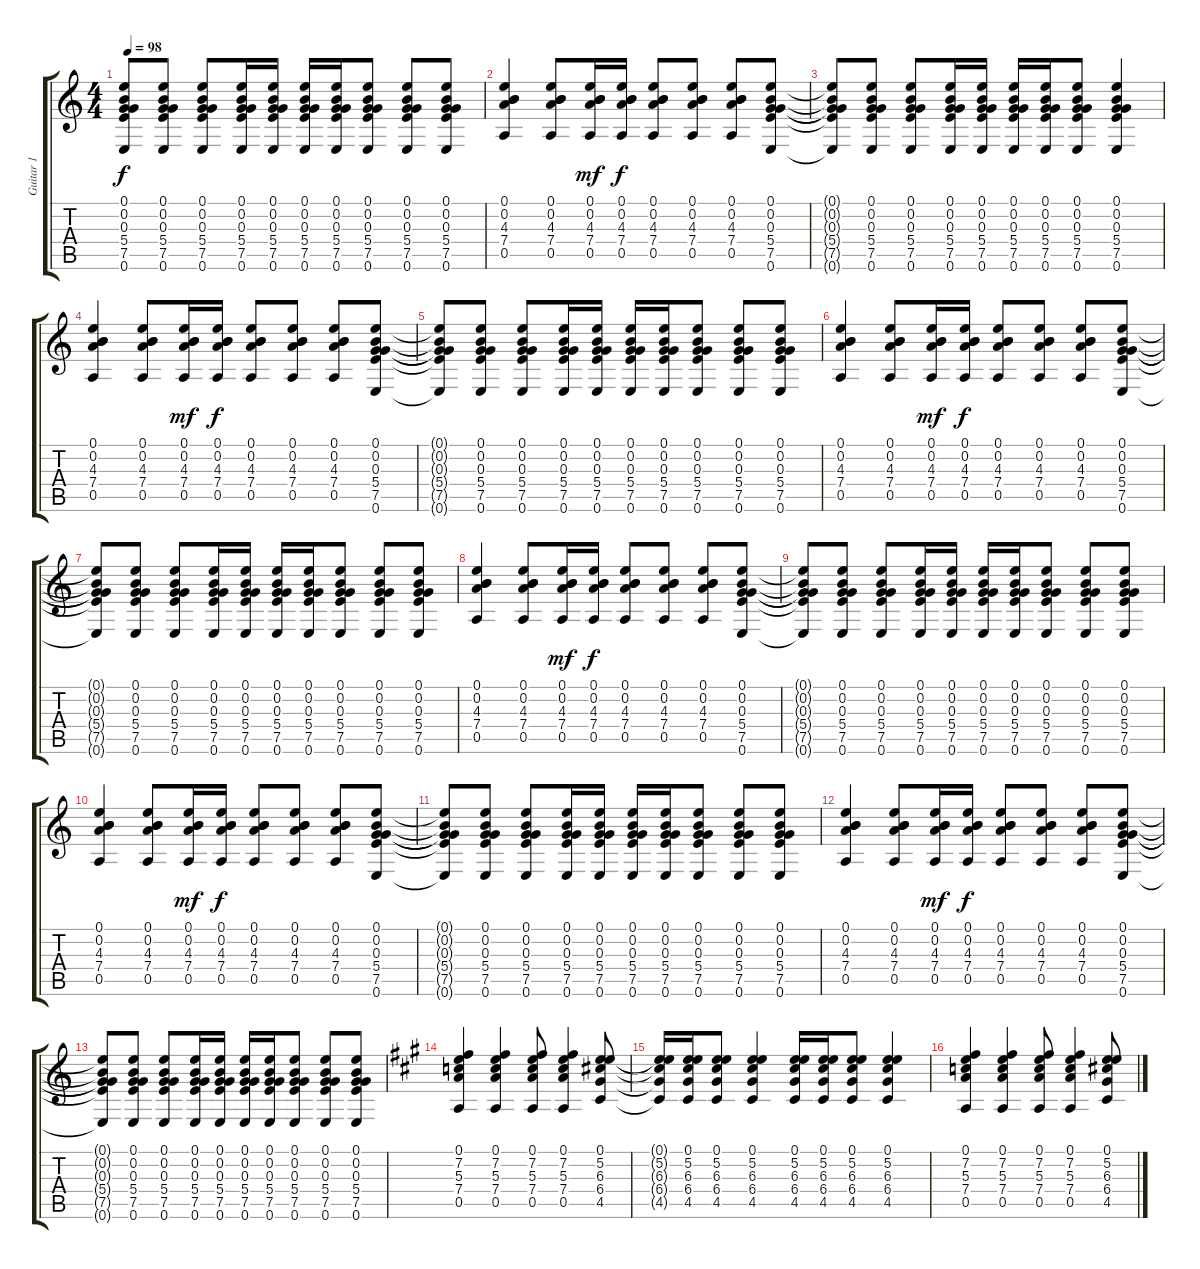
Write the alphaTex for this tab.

\track ("Guitar 1" "Guitar 1") {instrument distortionguitar}
\staff {score tabs}
\tuning (E4 B3 G3 D3 A2 E2) {hide}
\ts (4 4)
\tempo 98
\clef g2
\ks aminor
(0.1{t} 0.2{t} 0.3{t} 5.4{t} 7.5{t} 0.6{t}).8{dy f} (0.1 0.2 0.3 5.4 7.5 0.6).8 (0.1 0.2 0.3 5.4 7.5 0.6).8 (0.1 0.2 0.3 5.4 7.5 0.6).16 (0.1 0.2 0.3 5.4 7.5 0.6).16 (0.1 0.2 0.3 5.4 7.5 0.6).16 (0.1 0.2 0.3 5.4 7.5 0.6).16 (0.1 0.2 0.3 5.4 7.5 0.6).8 (0.1 0.2 0.3 5.4 7.5 0.6).8 (0.1 0.2 0.3 5.4 7.5 0.6).8 |
(0.1 0.2 4.3 7.4 0.5).4 (0.1 0.2 4.3 7.4 0.5).8 (0.1 0.2 4.3 7.4 0.5).16{dy mf} (0.1 0.2 4.3 7.4 0.5).16{dy f} (0.1 0.2 4.3 7.4 0.5).8 (0.1 0.2 4.3 7.4 0.5).8 (0.1 0.2 4.3 7.4 0.5).8 (0.1 0.2 0.3 5.4 7.5 0.6).8 |
(0.1{t} 0.2{t} 0.3{t} 5.4{t} 7.5{t} 0.6{t}).8 (0.1 0.2 0.3 5.4 7.5 0.6).8 (0.1 0.2 0.3 5.4 7.5 0.6).8 (0.1 0.2 0.3 5.4 7.5 0.6).16 (0.1 0.2 0.3 5.4 7.5 0.6).16 (0.1 0.2 0.3 5.4 7.5 0.6).16 (0.1 0.2 0.3 5.4 7.5 0.6).16 (0.1 0.2 0.3 5.4 7.5 0.6).8 (0.1 0.2 0.3 5.4 7.5 0.6).4 |
(0.1 0.2 4.3 7.4 0.5).4 (0.1 0.2 4.3 7.4 0.5).8 (0.1 0.2 4.3 7.4 0.5).16{dy mf} (0.1 0.2 4.3 7.4 0.5).16{dy f} (0.1 0.2 4.3 7.4 0.5).8 (0.1 0.2 4.3 7.4 0.5).8 (0.1 0.2 4.3 7.4 0.5).8 (0.1 0.2 0.3 5.4 7.5 0.6).8 |
(0.1{t} 0.2{t} 0.3{t} 5.4{t} 7.5{t} 0.6{t}).8 (0.1 0.2 0.3 5.4 7.5 0.6).8 (0.1 0.2 0.3 5.4 7.5 0.6).8 (0.1 0.2 0.3 5.4 7.5 0.6).16 (0.1 0.2 0.3 5.4 7.5 0.6).16 (0.1 0.2 0.3 5.4 7.5 0.6).16 (0.1 0.2 0.3 5.4 7.5 0.6).16 (0.1 0.2 0.3 5.4 7.5 0.6).8 (0.1 0.2 0.3 5.4 7.5 0.6).8 (0.1 0.2 0.3 5.4 7.5 0.6).8 |
(0.1 0.2 4.3 7.4 0.5).4{volume 14 balance 8 instrument acousticguitarsteel} (0.1 0.2 4.3 7.4 0.5).8 (0.1 0.2 4.3 7.4 0.5).16{dy mf} (0.1 0.2 4.3 7.4 0.5).16{dy f} (0.1 0.2 4.3 7.4 0.5).8 (0.1 0.2 4.3 7.4 0.5).8 (0.1 0.2 4.3 7.4 0.5).8 (0.1 0.2 0.3 5.4 7.5 0.6).8 |
(0.1{t} 0.2{t} 0.3{t} 5.4{t} 7.5{t} 0.6{t}).8 (0.1 0.2 0.3 5.4 7.5 0.6).8 (0.1 0.2 0.3 5.4 7.5 0.6).8 (0.1 0.2 0.3 5.4 7.5 0.6).16 (0.1 0.2 0.3 5.4 7.5 0.6).16 (0.1 0.2 0.3 5.4 7.5 0.6).16 (0.1 0.2 0.3 5.4 7.5 0.6).16 (0.1 0.2 0.3 5.4 7.5 0.6).8 (0.1 0.2 0.3 5.4 7.5 0.6).8 (0.1 0.2 0.3 5.4 7.5 0.6).8 |
(0.1 0.2 4.3 7.4 0.5).4{volume 14 balance 8 instrument acousticguitarsteel} (0.1 0.2 4.3 7.4 0.5).8 (0.1 0.2 4.3 7.4 0.5).16{dy mf} (0.1 0.2 4.3 7.4 0.5).16{dy f} (0.1 0.2 4.3 7.4 0.5).8 (0.1 0.2 4.3 7.4 0.5).8 (0.1 0.2 4.3 7.4 0.5).8 (0.1 0.2 0.3 5.4 7.5 0.6).8 |
(0.1{t} 0.2{t} 0.3{t} 5.4{t} 7.5{t} 0.6{t}).8 (0.1 0.2 0.3 5.4 7.5 0.6).8 (0.1 0.2 0.3 5.4 7.5 0.6).8 (0.1 0.2 0.3 5.4 7.5 0.6).16 (0.1 0.2 0.3 5.4 7.5 0.6).16 (0.1 0.2 0.3 5.4 7.5 0.6).16 (0.1 0.2 0.3 5.4 7.5 0.6).16 (0.1 0.2 0.3 5.4 7.5 0.6).8 (0.1 0.2 0.3 5.4 7.5 0.6).8 (0.1 0.2 0.3 5.4 7.5 0.6).8 |
(0.1 0.2 4.3 7.4 0.5).4{volume 14 balance 8 instrument acousticguitarsteel} (0.1 0.2 4.3 7.4 0.5).8 (0.1 0.2 4.3 7.4 0.5).16{dy mf} (0.1 0.2 4.3 7.4 0.5).16{dy f} (0.1 0.2 4.3 7.4 0.5).8 (0.1 0.2 4.3 7.4 0.5).8 (0.1 0.2 4.3 7.4 0.5).8 (0.1 0.2 0.3 5.4 7.5 0.6).8 |
(0.1{t} 0.2{t} 0.3{t} 5.4{t} 7.5{t} 0.6{t}).8 (0.1 0.2 0.3 5.4 7.5 0.6).8 (0.1 0.2 0.3 5.4 7.5 0.6).8 (0.1 0.2 0.3 5.4 7.5 0.6).16 (0.1 0.2 0.3 5.4 7.5 0.6).16 (0.1 0.2 0.3 5.4 7.5 0.6).16 (0.1 0.2 0.3 5.4 7.5 0.6).16 (0.1 0.2 0.3 5.4 7.5 0.6).8 (0.1 0.2 0.3 5.4 7.5 0.6).8 (0.1 0.2 0.3 5.4 7.5 0.6).8 |
(0.1 0.2 4.3 7.4 0.5).4{volume 14 balance 8 instrument acousticguitarsteel} (0.1 0.2 4.3 7.4 0.5).8 (0.1 0.2 4.3 7.4 0.5).16{dy mf} (0.1 0.2 4.3 7.4 0.5).16{dy f} (0.1 0.2 4.3 7.4 0.5).8 (0.1 0.2 4.3 7.4 0.5).8 (0.1 0.2 4.3 7.4 0.5).8 (0.1 0.2 0.3 5.4 7.5 0.6).8 |
(0.1{t} 0.2{t} 0.3{t} 5.4{t} 7.5{t} 0.6{t}).8 (0.1 0.2 0.3 5.4 7.5 0.6).8 (0.1 0.2 0.3 5.4 7.5 0.6).8 (0.1 0.2 0.3 5.4 7.5 0.6).16 (0.1 0.2 0.3 5.4 7.5 0.6).16 (0.1 0.2 0.3 5.4 7.5 0.6).16 (0.1 0.2 0.3 5.4 7.5 0.6).16 (0.1 0.2 0.3 5.4 7.5 0.6).8 (0.1 0.2 0.3 5.4 7.5 0.6).8 (0.1 0.2 0.3 5.4 7.5 0.6).8 |
\ks f#minor
(0.1 7.2 5.3 7.4 0.5).4 (0.1 7.2 5.3 7.4 0.5).4 (0.1 7.2 5.3 7.4 0.5).8 (0.1 7.2 5.3 7.4 0.5).4 (0.1 5.2 6.3 6.4 4.5).8 |
(0.1{t} 5.2{t} 6.3{t} 6.4{t} 4.5{t}).16 (0.1 5.2 6.3 6.4 4.5).16 (0.1 5.2 6.3 6.4 4.5).8 (0.1 5.2 6.3 6.4 4.5).4 (0.1 5.2 6.3 6.4 4.5).16 (0.1 5.2 6.3 6.4 4.5).16 (0.1 5.2 6.3 6.4 4.5).8 (0.1 5.2 6.3 6.4 4.5).4 |
(0.1 7.2 5.3 7.4 0.5).4 (0.1 7.2 5.3 7.4 0.5).4 (0.1 7.2 5.3 7.4 0.5).8 (0.1 7.2 5.3 7.4 0.5).4 (0.1 5.2 6.3 6.4 4.5).8
